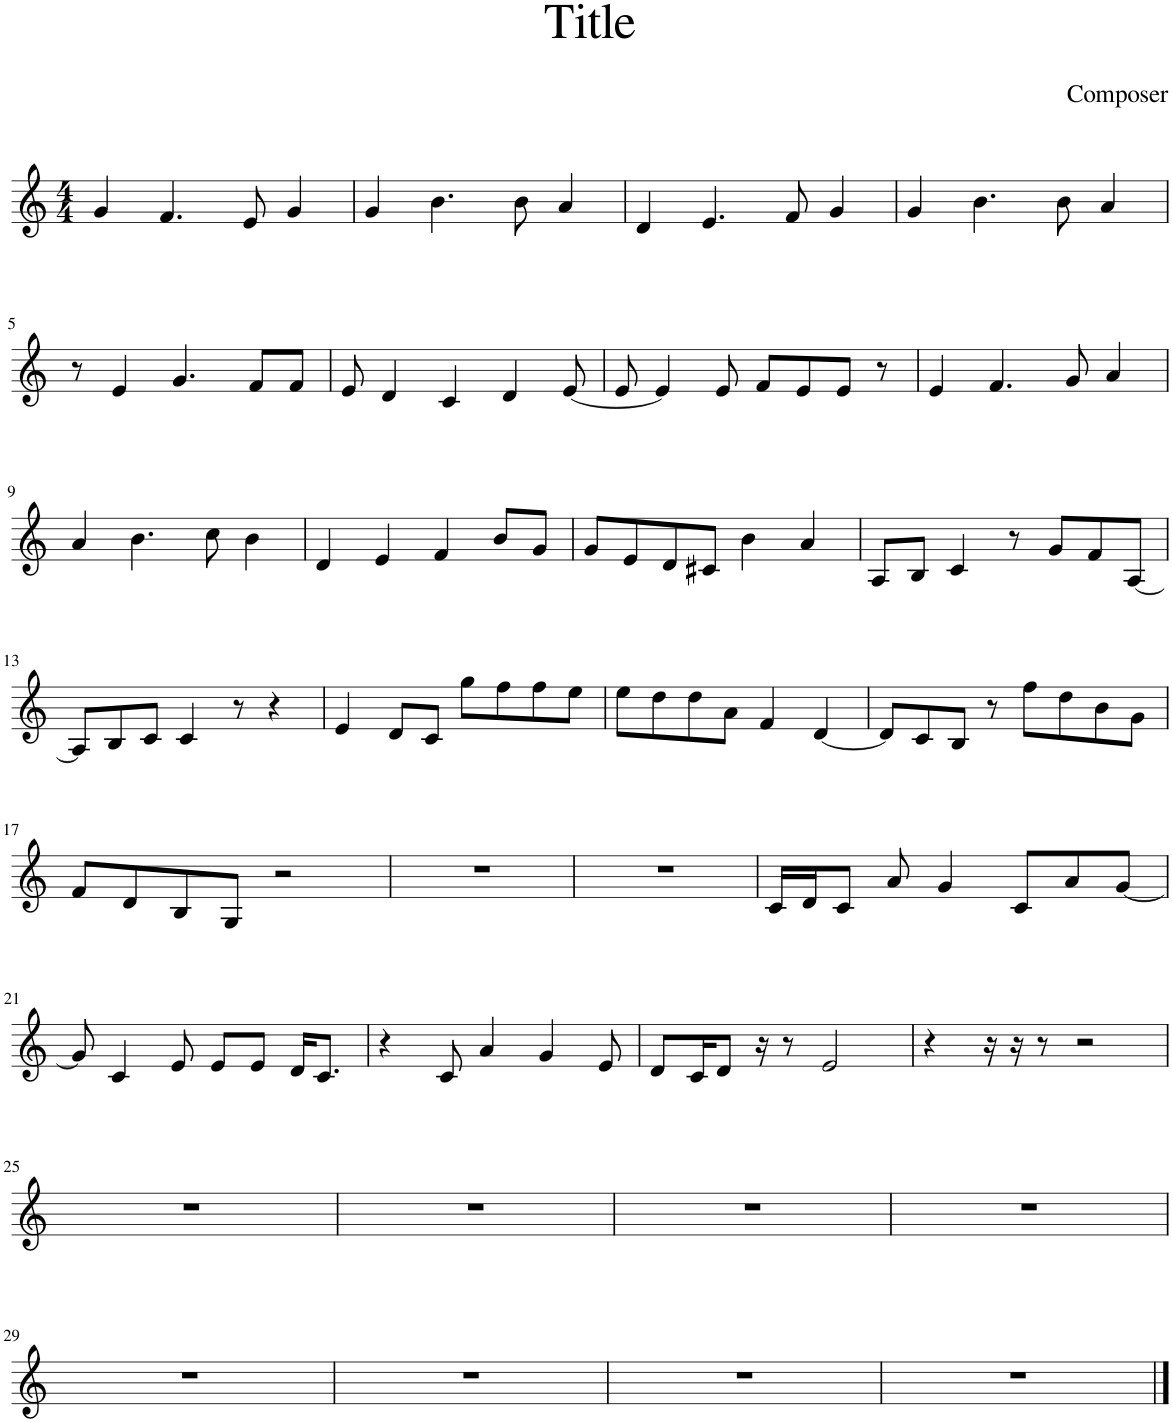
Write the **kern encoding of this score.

**kern
*part1
*staff1
*I"Piano
*I'Pno.
*clefG2
*k[]
*M4/4
=1
4g/
4.f/
8e/
4g/
=2
4g/
4.b\
8b\
4a/
=3
4d/
4.e/
8f/
4g/
=4
4g/
4.b\
8b\
4a/
!!LO:LB:g=z
=5
8r
4e/
4.g/
8f/L
8f/J
=6
8e/
4d/
4c/
4d/
[8e/
=7
8e/
4e/]
8e/
8f/L
8e/
8e/J
8r
=8
4e/
4.f/
8g/
4a/
!!LO:LB:g=z
=9
4a/
4.b\
8cc\
4b\
=10
4d/
4e/
4f/
8b/L
8g/J
=11
8g/L
8e/
8d/
8c#X/J
4b\
4a/
=12
8A/L
8B/J
4c/
8r
8g/L
8f/
[8A/J
!!LO:LB:g=z
=13
8A/L]
8B/
8c/J
4c/
8r
4r
=14
4e/
8d/L
8c/J
8gg\L
8ff\
8ff\
8ee\J
=15
8ee\L
8dd\
8dd\
8a\J
4f/
[4d/
=16
8d/L]
8c/
8B/J
8r
8ff\L
8dd\
8b\
8g\J
!!LO:LB:g=z
=17
8f/L
8d/
8B/
8G/J
2r
=18
1r
=19
1r
=20
16c/LL
16d/J
8c/J
8a/
4g/
8c/L
8a/
[8g/J
!!LO:LB:g=z
=21
8g/]
4c/
8e/
8e/L
8e/J
16d/KL
8.c/J
=22
4r
8c/
4a/
4g/
8e/
=23
8d/L
16c/K
8d/J
16r
8r
2e/
=24
4r
16r
16r
8r
2r
!!LO:LB:g=z
=25
1r
=26
1r
=27
1r
=28
1r
!!LO:LB:g=z
=29
1r
=30
1r
=31
1r
=32
1r
==
*-
